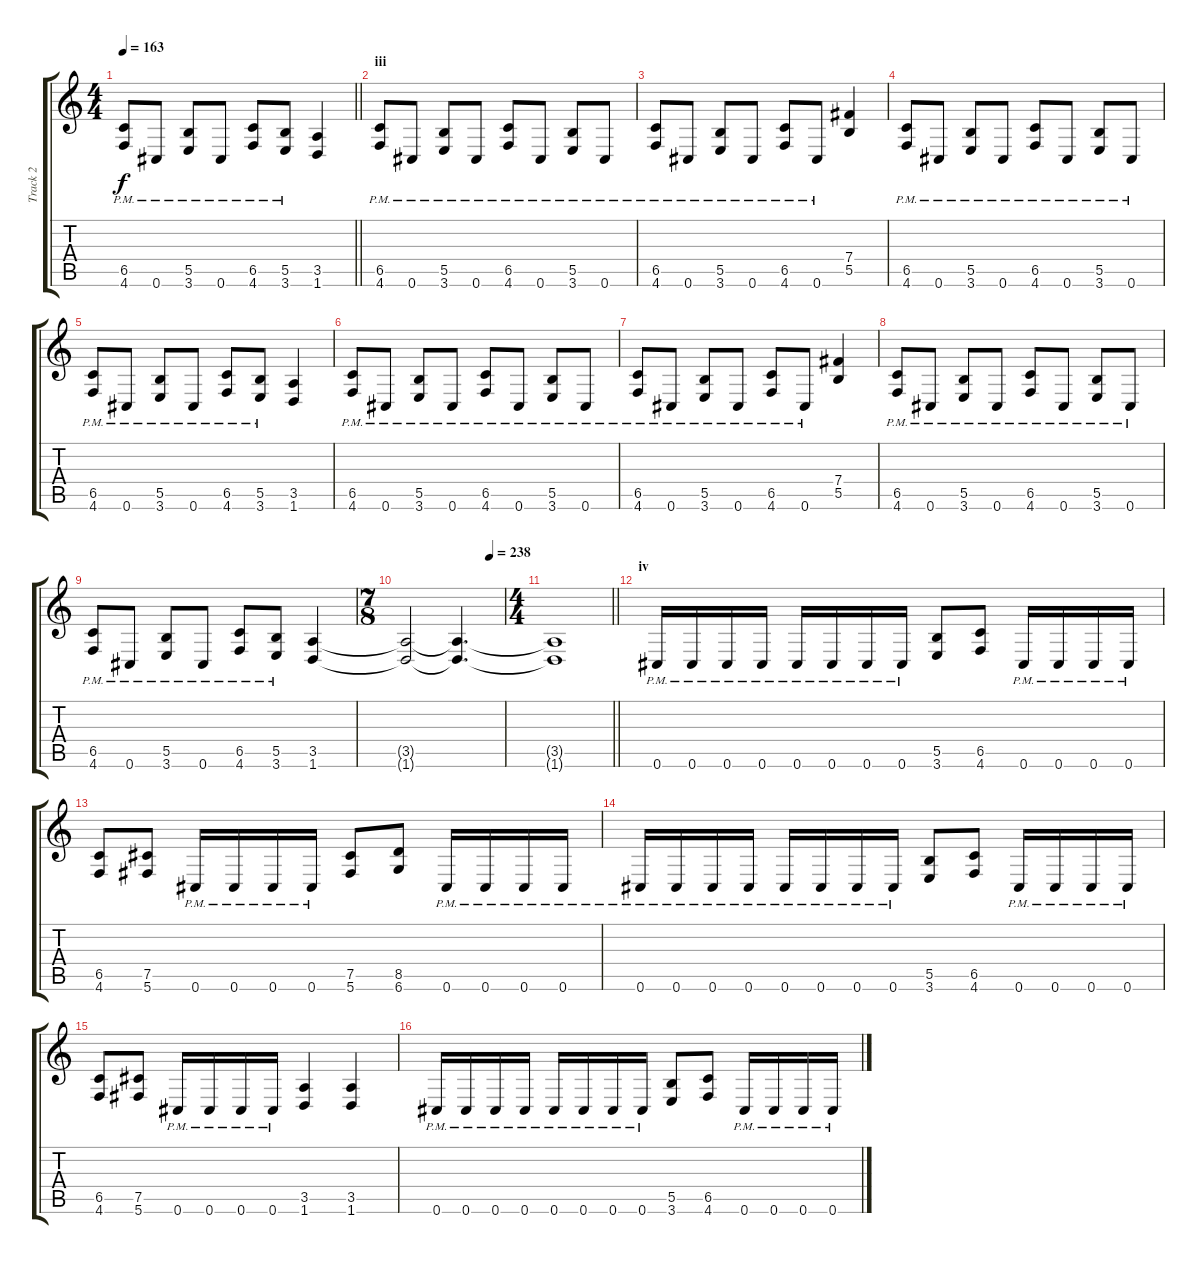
\track ("Track 2" "Track 2") {instrument distortionguitar}
\staff {score tabs}
\tuning (Db4 Ab3 E3 B2 Gb2 Db2) {hide}
\ts (4 4)
\tempo 163
\clef g2
\barLineRight lightlight
\ks c
(6.5{pm} 4.6{pm}).8{dy f} 0.6{pm}.8 (5.5{pm} 3.6{pm}).8 0.6{pm}.8 (6.5{pm} 4.6{pm}).8 (5.5{pm} 3.6{pm}).8 (3.5 1.6).4 |
\section ("" "iii")
(6.5{pm} 4.6{pm}).8 0.6{pm}.8 (5.5{pm} 3.6{pm}).8 0.6{pm}.8 (6.5{pm} 4.6{pm}).8 0.6{pm}.8 (5.5{pm} 3.6{pm}).8 0.6{pm}.8 |
(6.5{pm} 4.6{pm}).8 0.6{pm}.8 (5.5{pm} 3.6{pm}).8 0.6{pm}.8 (6.5{pm} 4.6{pm}).8 0.6{pm}.8 (7.4 5.5).4 |
(6.5{pm} 4.6{pm}).8 0.6{pm}.8 (5.5{pm} 3.6{pm}).8 0.6{pm}.8 (6.5{pm} 4.6{pm}).8 0.6{pm}.8 (5.5{pm} 3.6{pm}).8 0.6{pm}.8 |
(6.5{pm} 4.6{pm}).8 0.6{pm}.8 (5.5{pm} 3.6{pm}).8 0.6{pm}.8 (6.5{pm} 4.6{pm}).8 (5.5{pm} 3.6{pm}).8 (3.5 1.6).4 |
(6.5{pm} 4.6{pm}).8 0.6{pm}.8 (5.5{pm} 3.6{pm}).8 0.6{pm}.8 (6.5{pm} 4.6{pm}).8 0.6{pm}.8 (5.5{pm} 3.6{pm}).8 0.6{pm}.8 |
(6.5{pm} 4.6{pm}).8 0.6{pm}.8 (5.5{pm} 3.6{pm}).8 0.6{pm}.8 (6.5{pm} 4.6{pm}).8 0.6{pm}.8 (7.4 5.5).4 |
(6.5{pm} 4.6{pm}).8 0.6{pm}.8 (5.5{pm} 3.6{pm}).8 0.6{pm}.8 (6.5{pm} 4.6{pm}).8 0.6{pm}.8 (5.5{pm} 3.6{pm}).8 0.6{pm}.8 |
(6.5{pm} 4.6{pm}).8 0.6{pm}.8 (5.5{pm} 3.6{pm}).8 0.6{pm}.8 (6.5{pm} 4.6{pm}).8 (5.5{pm} 3.6{pm}).8 (3.5 1.6).4 |
\ts (7 8)
\tempo (238 0.8571428571428571)
(3.5{t} 1.6{t}).2 (3.5{t} 1.6{t}).4{d} |
\ts (4 4)
\barLineRight lightlight
(3.5{t} 1.6{t}).1 |
\section ("" "iv")
0.6{pm}.16 0.6{pm}.16 0.6{pm}.16 0.6{pm}.16 0.6{pm}.16 0.6{pm}.16 0.6{pm}.16 0.6{pm}.16 (5.5 3.6).8 (6.5 4.6).8 0.6{pm}.16 0.6{pm}.16 0.6{pm}.16 0.6{pm}.16 |
(6.5 4.6).8 (7.5 5.6).8 0.6{pm}.16 0.6{pm}.16 0.6{pm}.16 0.6{pm}.16 (7.5 5.6).8 (8.5 6.6).8 0.6{pm}.16 0.6{pm}.16 0.6{pm}.16 0.6{pm}.16 |
0.6{pm}.16 0.6{pm}.16 0.6{pm}.16 0.6{pm}.16 0.6{pm}.16 0.6{pm}.16 0.6{pm}.16 0.6{pm}.16 (5.5 3.6).8 (6.5 4.6).8 0.6{pm}.16 0.6{pm}.16 0.6{pm}.16 0.6{pm}.16 |
(6.5 4.6).8 (7.5 5.6).8 0.6{pm}.16 0.6{pm}.16 0.6{pm}.16 0.6{pm}.16 (3.5 1.6).4 (3.5 1.6).4 |
0.6{pm}.16 0.6{pm}.16 0.6{pm}.16 0.6{pm}.16 0.6{pm}.16 0.6{pm}.16 0.6{pm}.16 0.6{pm}.16 (5.5 3.6).8 (6.5 4.6).8 0.6{pm}.16 0.6{pm}.16 0.6{pm}.16 0.6{pm}.16
